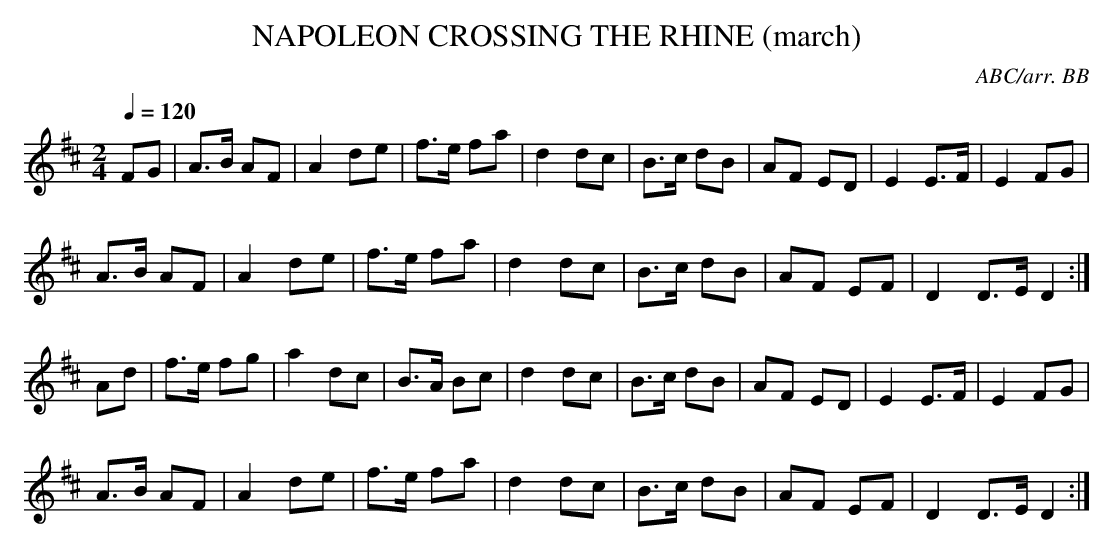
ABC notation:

X:1
T:NAPOLEON CROSSING THE RHINE (march)
C:ABC/arr. BB
Q:1/4=120
M:2/4
L:1/8
K:D
FG|A>B AF|A2 de|f>e fa|d2 dc|B>c dB|AF ED|E2 E>F|E2 FG|
A>B AF|A2 de|f>e fa|d2 dc|B>c dB|AF EF|D2D>E D2 :|
Ad|f>e fg|a2 dc|B>A Bc|d2 dc|B>c dB|AF ED|E2 E>F|E2 FG|
A>B AF|A2 de|f>e fa|d2 dc|B>c dB|AF EF|D2D>E D2 :|
